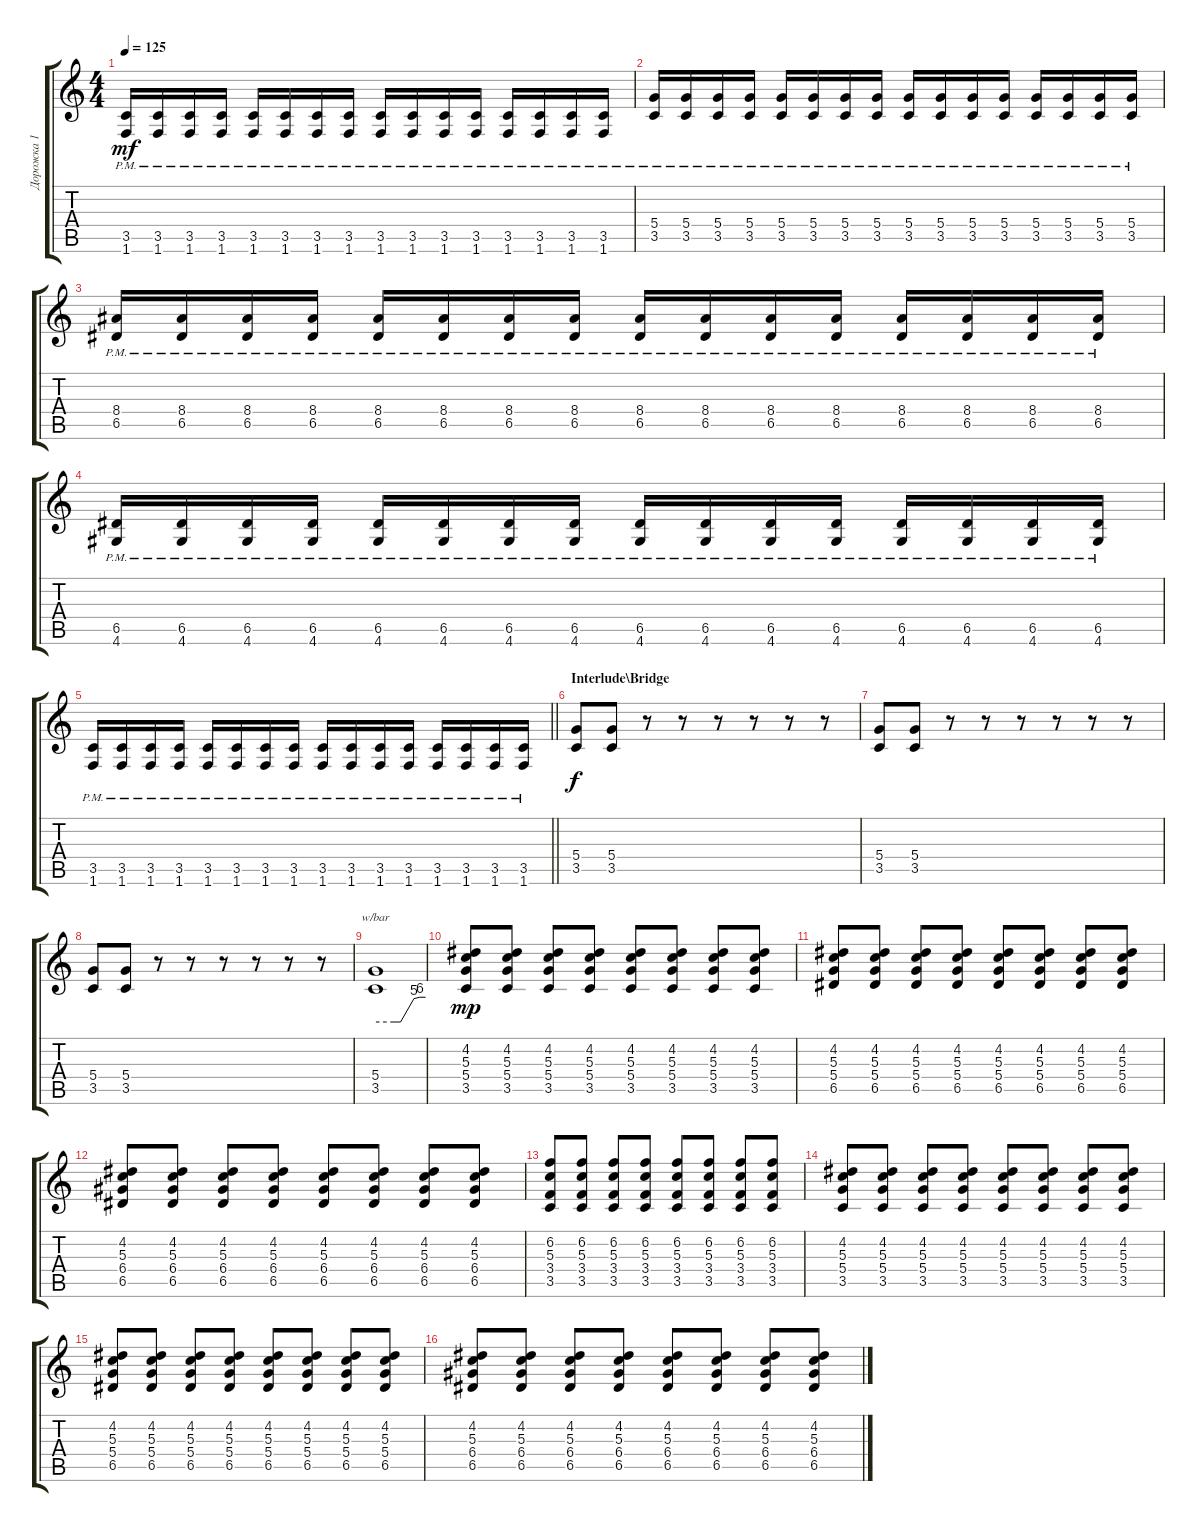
\track ("Дорожка 1" "Дорожка 1") {instrument acousticguitarsteel}
\staff {score tabs}
\tuning (E4 B3 G3 D3 A2 E2) {hide}
\ts (4 4)
\tempo 125
\clef g2
\ks c
(3.5{pm} 1.6{pm}).16{dy mf} (3.5{pm} 1.6{pm}).16 (3.5{pm} 1.6{pm}).16 (3.5{pm} 1.6{pm}).16 (3.5{pm} 1.6{pm}).16 (3.5{pm} 1.6{pm}).16 (3.5{pm} 1.6{pm}).16 (3.5{pm} 1.6{pm}).16 (3.5{pm} 1.6{pm}).16 (3.5{pm} 1.6{pm}).16 (3.5{pm} 1.6{pm}).16 (3.5{pm} 1.6{pm}).16 (3.5{pm} 1.6{pm}).16 (3.5{pm} 1.6{pm}).16 (3.5{pm} 1.6{pm}).16 (3.5{pm} 1.6{pm}).16 |
(5.4{pm} 3.5{pm}).16 (5.4{pm} 3.5{pm}).16 (5.4{pm} 3.5{pm}).16 (5.4{pm} 3.5{pm}).16 (5.4{pm} 3.5{pm}).16 (5.4{pm} 3.5{pm}).16 (5.4{pm} 3.5{pm}).16 (5.4{pm} 3.5{pm}).16 (5.4{pm} 3.5{pm}).16 (5.4{pm} 3.5{pm}).16 (5.4{pm} 3.5{pm}).16 (5.4{pm} 3.5{pm}).16 (5.4{pm} 3.5{pm}).16 (5.4{pm} 3.5{pm}).16 (5.4{pm} 3.5{pm}).16 (5.4{pm} 3.5{pm}).16 |
(8.4{pm} 6.5{pm}).16 (8.4{pm} 6.5{pm}).16 (8.4{pm} 6.5{pm}).16 (8.4{pm} 6.5{pm}).16 (8.4{pm} 6.5{pm}).16 (8.4{pm} 6.5{pm}).16 (8.4{pm} 6.5{pm}).16 (8.4{pm} 6.5{pm}).16 (8.4{pm} 6.5{pm}).16 (8.4{pm} 6.5{pm}).16 (8.4{pm} 6.5{pm}).16 (8.4{pm} 6.5{pm}).16 (8.4{pm} 6.5{pm}).16 (8.4{pm} 6.5{pm}).16 (8.4{pm} 6.5{pm}).16 (8.4{pm} 6.5{pm}).16 |
(6.5{pm} 4.6{pm}).16 (6.5{pm} 4.6{pm}).16 (6.5{pm} 4.6{pm}).16 (6.5{pm} 4.6{pm}).16 (6.5{pm} 4.6{pm}).16 (6.5{pm} 4.6{pm}).16 (6.5{pm} 4.6{pm}).16 (6.5{pm} 4.6{pm}).16 (6.5{pm} 4.6{pm}).16 (6.5{pm} 4.6{pm}).16 (6.5{pm} 4.6{pm}).16 (6.5{pm} 4.6{pm}).16 (6.5{pm} 4.6{pm}).16 (6.5{pm} 4.6{pm}).16 (6.5{pm} 4.6{pm}).16 (6.5{pm} 4.6{pm}).16 |
\barLineRight lightlight
(3.5{pm} 1.6{pm}).16 (3.5{pm} 1.6{pm}).16 (3.5{pm} 1.6{pm}).16 (3.5{pm} 1.6{pm}).16 (3.5{pm} 1.6{pm}).16 (3.5{pm} 1.6{pm}).16 (3.5{pm} 1.6{pm}).16 (3.5{pm} 1.6{pm}).16 (3.5{pm} 1.6{pm}).16 (3.5{pm} 1.6{pm}).16 (3.5{pm} 1.6{pm}).16 (3.5{pm} 1.6{pm}).16 (3.5{pm} 1.6{pm}).16 (3.5{pm} 1.6{pm}).16 (3.5{pm} 1.6{pm}).16 (3.5{pm} 1.6{pm}).16 |
\section ("" "Interlude\\Bridge")
(5.4 3.5).8{dy f} (5.4 3.5).8 r.8 r.8 r.8 r.8 r.8 r.8 |
(5.4 3.5).8 (5.4 3.5).8 r.8 r.8 r.8 r.8 r.8 r.8 |
(5.4 3.5).8 (5.4 3.5).8 r.8 r.8 r.8 r.8 r.8 r.8 |
(5.4 3.5).1{tbe (custom default 0 0 22 0 30 0 46 20 53 24 60 24)} |
(4.2 5.3 5.4 3.5).8{dy mp} (4.2 5.3 5.4 3.5).8 (4.2 5.3 5.4 3.5).8 (4.2 5.3 5.4 3.5).8 (4.2 5.3 5.4 3.5).8 (4.2 5.3 5.4 3.5).8 (4.2 5.3 5.4 3.5).8 (4.2 5.3 5.4 3.5).8 |
(4.2 5.3 5.4 6.5).8 (4.2 5.3 5.4 6.5).8 (4.2 5.3 5.4 6.5).8 (4.2 5.3 5.4 6.5).8 (4.2 5.3 5.4 6.5).8 (4.2 5.3 5.4 6.5).8 (4.2 5.3 5.4 6.5).8 (4.2 5.3 5.4 6.5).8 |
(4.2 5.3 6.4 6.5).8 (4.2 5.3 6.4 6.5).8 (4.2 5.3 6.4 6.5).8 (4.2 5.3 6.4 6.5).8 (4.2 5.3 6.4 6.5).8 (4.2 5.3 6.4 6.5).8 (4.2 5.3 6.4 6.5).8 (4.2 5.3 6.4 6.5).8 |
(6.2 5.3 3.4 3.5).8 (6.2 5.3 3.4 3.5).8 (6.2 5.3 3.4 3.5).8 (6.2 5.3 3.4 3.5).8 (6.2 5.3 3.4 3.5).8 (6.2 5.3 3.4 3.5).8 (6.2 5.3 3.4 3.5).8 (6.2 5.3 3.4 3.5).8 |
(4.2 5.3 5.4 3.5).8 (4.2 5.3 5.4 3.5).8 (4.2 5.3 5.4 3.5).8 (4.2 5.3 5.4 3.5).8 (4.2 5.3 5.4 3.5).8 (4.2 5.3 5.4 3.5).8 (4.2 5.3 5.4 3.5).8 (4.2 5.3 5.4 3.5).8 |
(4.2 5.3 5.4 6.5).8 (4.2 5.3 5.4 6.5).8 (4.2 5.3 5.4 6.5).8 (4.2 5.3 5.4 6.5).8 (4.2 5.3 5.4 6.5).8 (4.2 5.3 5.4 6.5).8 (4.2 5.3 5.4 6.5).8 (4.2 5.3 5.4 6.5).8 |
(4.2 5.3 6.4 6.5).8 (4.2 5.3 6.4 6.5).8 (4.2 5.3 6.4 6.5).8 (4.2 5.3 6.4 6.5).8 (4.2 5.3 6.4 6.5).8 (4.2 5.3 6.4 6.5).8 (4.2 5.3 6.4 6.5).8 (4.2 5.3 6.4 6.5).8
